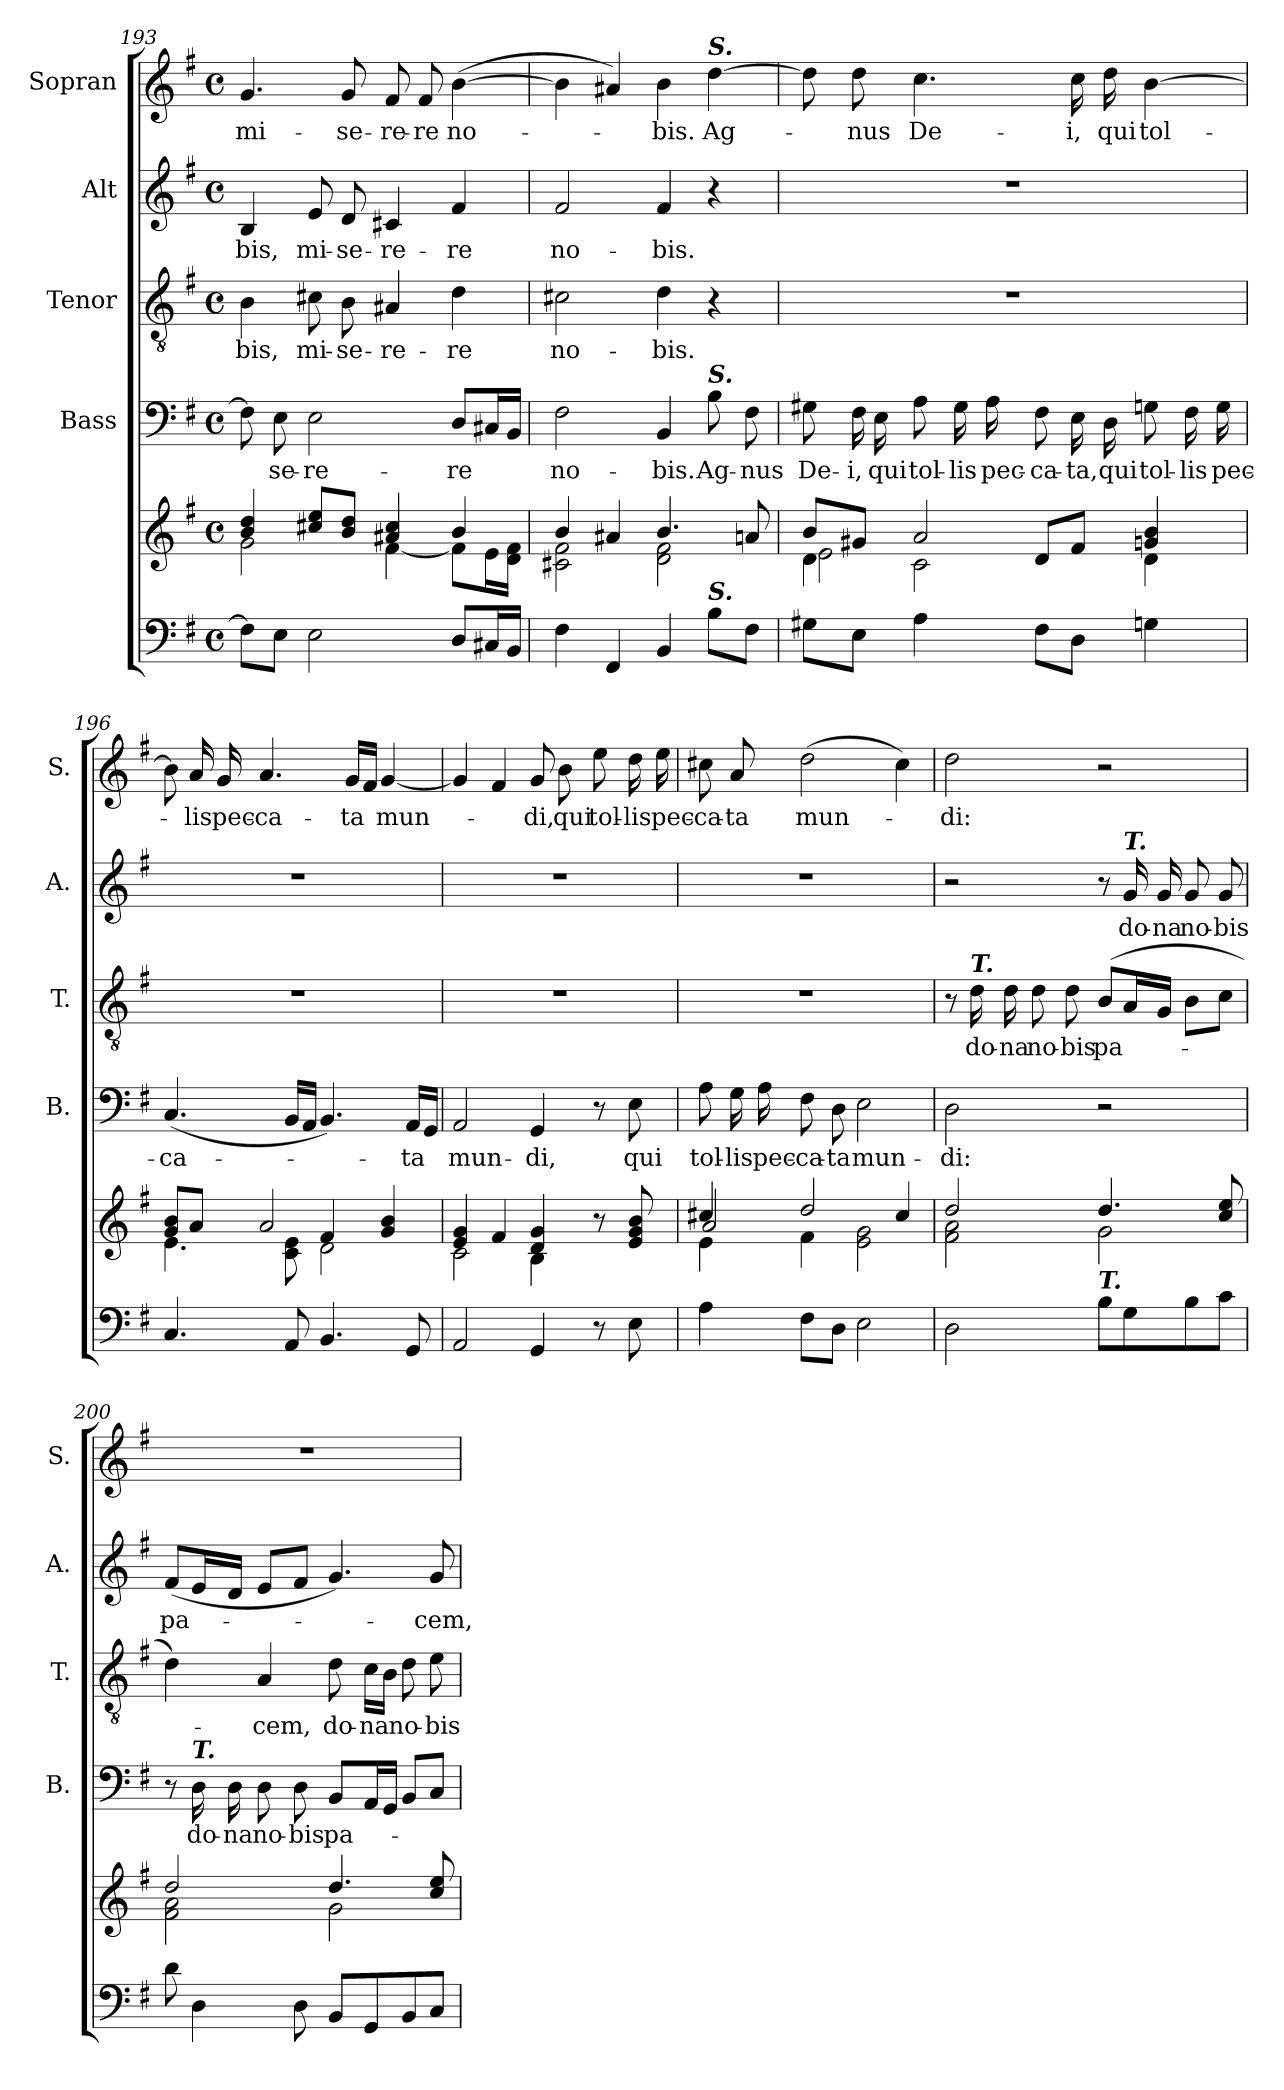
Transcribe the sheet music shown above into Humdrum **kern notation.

**kern	**kern	**kern	**text	**kern	**text	**kern	**text	**kern	**text
*part5	*part5	*part4	*part4	*part3	*part3	*part2	*part2	*part1	*part1
*staff6	*staff5	*staff4	*staff4	*staff3	*staff3	*staff2	*staff2	*staff1	*staff1
*	*	*I"Bass	*	*I"Tenor	*	*I"Alt	*	*I"Sopran	*
*	*	*I'B.	*	*I'T.	*	*I'A.	*	*I'S.	*
!!LO:PB:g=z
*clefF4	*clefG2	*clefF4	*	*clefGv2	*	*clefG2	*	*clefG2	*
*k[f#]	*k[f#]	*k[f#]	*	*k[f#]	*	*k[f#]	*	*k[f#]	*
*G:	*G:	*G:	*	*G:	*	*G:	*	*G:	*
*M4/4	*M4/4	*M4/4	*	*M4/4	*	*M4/4	*	*M4/4	*
*met(c)	*met(c)	*met(c)	*	*met(c)	*	*met(c)	*	*met(c)	*
=193	=193	=193	=193	=193	=193	=193	=193	=193	=193
*	*^	*	*	*	*	*	*	*	*
!	!	!	!	!	!	!LO:LY:b	!	!LO:LY:b	!	!LO:LY:b
8F#\L]	4b/ 4dd/	2g\	8F#\]	.	4B\	-bis,	4B/	-bis,	4.g/	mi-
!	!	!	!	!LO:LY:b	!	!	!	!	!	!
8E\J	.	.	8E\	-se-	.	.	.	.	.	.
!	!	!	!	!LO:LY:b	!	!LO:LY:b	!	!LO:LY:b	!	!
2E\	8cc#X/ 8ee/L	.	2E\	-re-	8c#X\	mi-	8e/	mi-	.	.
!	!	!	!	!	!	!LO:LY:b	!	!LO:LY:b	!	!LO:LY:b
.	8b/ 8dd/J	.	.	.	8B\	-se-	8d/	-se-	8g/	-se-
!	!	!	!	!	!	!LO:LY:b	!	!LO:LY:b	!	!LO:LY:b
.	4a#X/ 4cc#/	[<4f#\	.	.	4A#X/	-re-	4c#X/	-re-	8f#/	-re-
!	!	!	!	!	!	!	!	!	!	!LO:LY:b
.	.	.	.	.	.	.	.	.	8f#/	-re
!	!	!	!	!LO:LY:b	!	!LO:LY:b	!	!LO:LY:b	!	!LO:LY:b
8D/L	4b/	8f#\L]	8D/L	-re	4d\	-re	4f#/	-re	(>[4b\	no-
16C#X/L	.	16e\L	16C#X/L	.	.	.	.	.	.	.
16BB/JJ	.	16d\ 16f#\JJ	16BB/JJ	.	.	.	.	.	.	.
=194	=194	=194	=194	=194	=194	=194	=194	=194	=194	=194
!	!	!	!	!LO:LY:b	!	!LO:LY:b	!	!LO:LY:b	!	!
4F#\	4b/	2c#X\ 2f#\	2F#\	no-	2c#X\	no-	2f#/	no-	4b\]	.
4FF#/	4a#X/	.	.	.	.	.	.	.	4a#X/)	.
!	!	!	!	!LO:LY:b	!	!LO:LY:b	!	!LO:LY:b	!	!LO:LY:b
4BB/	4.b/	2d\ 2f#\	4BB/	-bis.	4d\	-bis.	4f#/	-bis.	4b\	-bis.
!	!	!	!	!	!	!	!	!	!LO:TX:a:Bi:t=S.	!
!	!	!	!LO:TX:a:Bi:t=S.	!	!	!	!	!	!	!
!LO:TX:a:Bi:t=S.	!	!	!	!	!	!	!	!	!	!
!	!	!	!	!LO:LY:b	!	!	!	!	!	!LO:LY:b
8B\L	.	.	8B\	Ag-	4r	.	4r	.	[4dd\	Ag-
!	!	!	!	!LO:LY:b	!	!	!	!	!	!
8F#\J	8an/	.	8F#\	-nus	.	.	.	.	.	.
=195	=195	=195	=195	=195	=195	=195	=195	=195	=195	=195
*	*	*^	*	*	*	*	*	*	*	*
!	!	!	!	!	!LO:LY:b	!	!	!	!	!	!
8G#X\L	8b/L	4d\	2e\	8G#X\	De-	1r	.	1r	.	8dd\]	.
!	!	!	!	!	!LO:LY:b	!	!	!	!	!	!LO:LY:b
8E\J	8g#X/J	.	.	16F#\	-i,	.	.	.	.	8dd\	-nus
!	!	!	!	!	!LO:LY:b	!	!	!	!	!	!
.	.	.	.	16E\	qui	.	.	.	.	.	.
!	!	!	!	!	!LO:LY:b	!	!	!	!	!	!LO:LY:b
4A\	2a/	2c\	.	8A\	tol-	.	.	.	.	4.cc\	De-
!	!	!	!	!	!LO:LY:b	!	!	!	!	!	!
.	.	.	.	16G#\	-lis	.	.	.	.	.	.
!	!	!	!	!	!LO:LY:b	!	!	!	!	!	!
.	.	.	.	16A\	pec-	.	.	.	.	.	.
!	!	!	!	!	!LO:LY:b	!	!	!	!	!	!
8F#\L	.	.	8d/L	8F#\	-ca-	.	.	.	.	.	.
!	!	!	!	!	!LO:LY:b	!	!	!	!	!	!LO:LY:b
8D\J	.	.	8f#/J	16E\	-ta,	.	.	.	.	16cc\	-i,
!	!	!	!	!	!LO:LY:b	!	!	!	!	!	!LO:LY:b
.	.	.	.	16D\	qui	.	.	.	.	16dd\	qui
!	!	!	!	!	!LO:LY:b	!	!	!	!	!	!LO:LY:b
4Gn\	4gn/ 4b/	4d\	4ryy	8Gn\	tol-	.	.	.	.	[4b\	tol-
!	!	!	!	!	!LO:LY:b	!	!	!	!	!	!
.	.	.	.	16F#\	-lis	.	.	.	.	.	.
!	!	!	!	!	!LO:LY:b	!	!	!	!	!	!
.	.	.	.	16G\	pec-	.	.	.	.	.	.
!!LO:LB:g=z
=196	=196	=196	=196	=196	=196	=196	=196	=196	=196	=196	=196
!	!	!	!	!	!LO:LY:b	!	!	!	!	!	!
4.C/	8g/ 8b/L	4.e\	2ryy	(<4.C/	-ca-	1r	.	1r	.	8b\]	.
!	!	!	!	!	!	!	!	!	!	!	!LO:LY:b
.	8a/J	.	.	.	.	.	.	.	.	16a/	-lis
!	!	!	!	!	!	!	!	!	!	!	!LO:LY:b
.	.	.	.	.	.	.	.	.	.	16g/	pec-
!	!	!	!	!	!	!	!	!	!	!	!LO:LY:b
.	2a/	.	.	.	.	.	.	.	.	4.a/	-ca-
8AA/	.	8c\ 8e\	.	16BB/LL	.	.	.	.	.	.	.
.	.	.	.	16AA/JJ	.	.	.	.	.	.	.
4.BB/	.	2d\	4f#/	4.BB/)	.	.	.	.	.	.	.
!	!	!	!	!	!	!	!	!	!	!	!LO:LY:b
.	.	.	.	.	.	.	.	.	.	16g/LL	-ta
.	.	.	.	.	.	.	.	.	.	16f#/JJ	.
!	!	!	!	!	!	!	!	!	!	!	!LO:LY:b
.	4g/ 4b/	.	4ryy	.	.	.	.	.	.	[4g/	mun-
!	!	!	!	!	!LO:LY:b	!	!	!	!	!	!
8GG/	.	.	.	16AA/LL	-ta	.	.	.	.	.	.
.	.	.	.	16GG/JJ	.	.	.	.	.	.	.
*	*	*v	*v	*	*	*	*	*	*	*	*
=197	=197	=197	=197	=197	=197	=197	=197	=197	=197	=197
!	!	!	!	!LO:LY:b	!	!	!	!	!	!
2AA/	4e/ 4g/	2c\	2AA/	mun-	1r	.	1r	.	4g/]	.
.	4f#/	.	.	.	.	.	.	.	4f#/	.
!	!	!	!	!LO:LY:b	!	!	!	!	!	!LO:LY:b
4GG/	4d/ 4g/	4B\	4GG/	-di,	.	.	.	.	8g/	-di,
!	!	!	!	!	!	!	!	!	!	!LO:LY:b
.	.	.	.	.	.	.	.	.	8b\	qui
!	!	!	!	!	!	!	!	!	!	!LO:LY:b
8r	8r	4ryy	8r	.	.	.	.	.	8ee\	tol-
!	!	!	!	!LO:LY:b	!	!	!	!	!	!LO:LY:b
8E\	8e/ 8g/ 8b/	.	8E\	qui	.	.	.	.	16dd\	-lis
!	!	!	!	!	!	!	!	!	!	!LO:LY:b
.	.	.	.	.	.	.	.	.	16ee\	pec-
=198	=198	=198	=198	=198	=198	=198	=198	=198	=198	=198
*	*	*^	*	*	*	*	*	*	*	*
!	!	!	!	!	!LO:LY:b	!	!	!	!	!	!LO:LY:b
4A\	4cc#X/	4e\	2a/	8A\	tol-	1r	.	1r	.	8cc#X\	-ca-
!	!	!	!	!	!LO:LY:b	!	!	!	!	!	!LO:LY:b
.	.	.	.	16G\	-lis	.	.	.	.	8a/	-ta
!	!	!	!	!	!LO:LY:b	!	!	!	!	!	!
.	.	.	.	16A\	pec-	.	.	.	.	.	.
!	!	!	!	!	!LO:LY:b	!	!	!	!	!	!LO:LY:b
8F#\L	2dd/	4f#\	.	8F#\	-ca-	.	.	.	.	(>2dd\	mun-
!	!	!	!	!	!LO:LY:b	!	!	!	!	!	!
8D\J	.	.	.	8D\	-ta	.	.	.	.	.	.
!	!	!	!	!	!LO:LY:b	!	!	!	!	!	!
2E\	.	2e\ 2g\	2ryy	2E\	mun-	.	.	.	.	.	.
.	4cc#/	.	.	.	.	.	.	.	.	4cc#\)	.
*	*	*v	*v	*	*	*	*	*	*	*	*
!!LO:PB:g=z
=199	=199	=199	=199	=199	=199	=199	=199	=199	=199	=199
!	!	!	!	!LO:LY:b	!	!	!	!	!	!LO:LY:b
2D\	2dd/	2f#\ 2a\	2D\	-di:	8r	.	2r	.	2dd\	-di:
!	!	!	!	!	!LO:TX:a:Bi:t=T.	!	!	!	!	!
!	!	!	!	!	!	!LO:LY:b	!	!	!	!
.	.	.	.	.	16d\	do-	.	.	.	.
!	!	!	!	!	!	!LO:LY:b	!	!	!	!
.	.	.	.	.	16d\	-na	.	.	.	.
!	!	!	!	!	!	!LO:LY:b	!	!	!	!
.	.	.	.	.	8d\	no-	.	.	.	.
!	!	!	!	!	!	!LO:LY:b	!	!	!	!
.	.	.	.	.	8d\	-bis	.	.	.	.
!LO:TX:a:Bi:t=T.	!	!	!	!	!	!	!	!	!	!
!	!	!	!	!	!	!LO:LY:b	!	!	!	!
8B\L	4.dd/	2g\	2r	.	(>8B/L	pa-	8r	.	2r	.
!	!	!	!	!	!	!	!LO:TX:a:Bi:t=T.	!	!	!
!	!	!	!	!	!	!	!	!LO:LY:b	!	!
8G\	.	.	.	.	16A/L	.	16g/	do-	.	.
!	!	!	!	!	!	!	!	!LO:LY:b	!	!
.	.	.	.	.	16G/JJ	.	16g/	-na	.	.
!	!	!	!	!	!	!	!	!LO:LY:b	!	!
8B\	.	.	.	.	8B\L	.	8g/	no-	.	.
!	!	!	!	!	!	!	!	!LO:LY:b	!	!
8c\J	8cc/ 8ee/	.	.	.	8c\J	.	8g/	-bis	.	.
=200	=200	=200	=200	=200	=200	=200	=200	=200	=200	=200
!	!	!	!	!	!	!	!	!LO:LY:b	!	!
8d\	2dd/	2f#\ 2a\	8r	.	4d\)	.	(<8f#/L	pa-	1r	.
!	!	!	!LO:TX:a:Bi:t=T.	!	!	!	!	!	!	!
!	!	!	!	!LO:LY:b	!	!	!	!	!	!
4D\	.	.	16D\	do-	.	.	16e/L	.	.	.
!	!	!	!	!LO:LY:b	!	!	!	!	!	!
.	.	.	16D\	-na	.	.	16d/JJ	.	.	.
!	!	!	!	!LO:LY:b	!	!LO:LY:b	!	!	!	!
.	.	.	8D\	no-	4A/	-cem,	8e/L	.	.	.
!	!	!	!	!LO:LY:b	!	!	!	!	!	!
8D\	.	.	8D\	-bis	.	.	8f#/J	.	.	.
!	!	!	!	!LO:LY:b	!	!LO:LY:b	!	!	!	!
8BB/L	4.dd/	2g\	8BB/L	pa-	8d\	do-	4.g/)	.	.	.
!	!	!	!	!	!	!LO:LY:b	!	!	!	!
8GG/	.	.	16AA/L	.	16c\LL	-na	.	.	.	.
.	.	.	16GG/JJ	.	16B\JJ	.	.	.	.	.
!	!	!	!	!	!	!LO:LY:b	!	!	!	!
8BB/	.	.	8BB/L	.	8d\	no-	.	.	.	.
!	!	!	!	!	!	!LO:LY:b	!	!LO:LY:b	!	!
8C/J	8cc/ 8ee/	.	8C/J	.	8e\	-bis	8g/	-cem,	.	.
*	*v	*v	*	*	*	*	*	*	*	*
=	=	=	=	=	=	=	=	=	=
*-	*-	*-	*-	*-	*-	*-	*-	*-	*-
